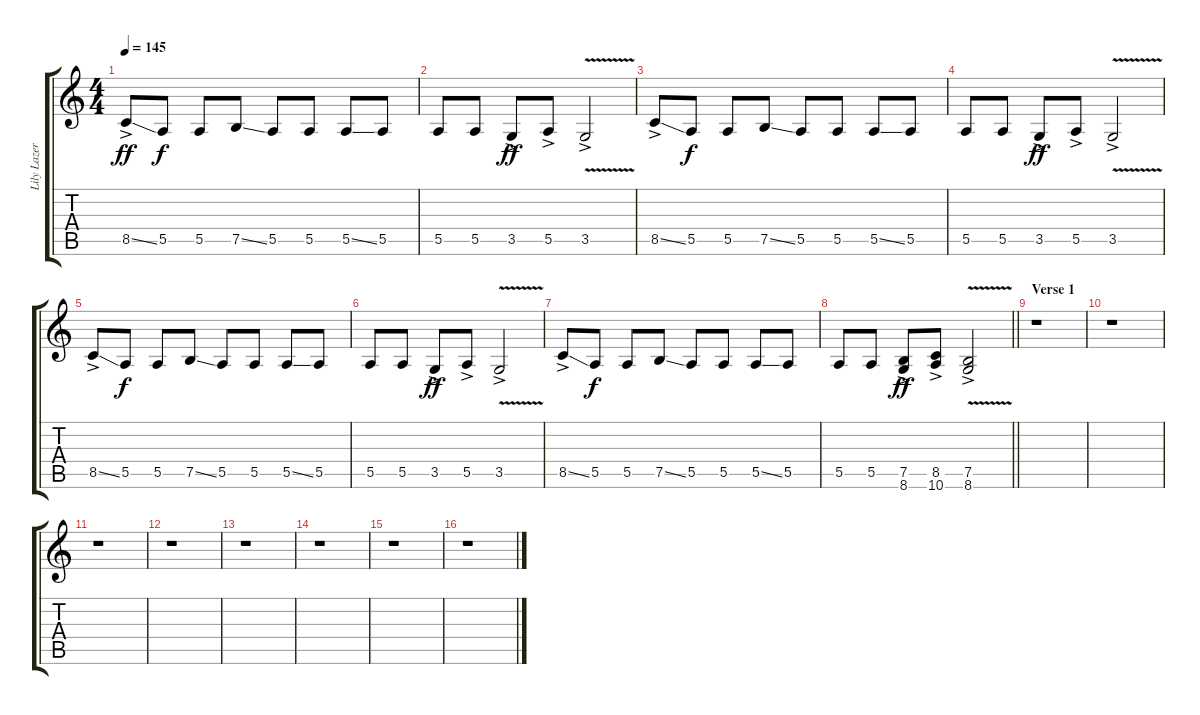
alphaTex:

\track ("Lily Lazer (Guitar)" "Lily Lazer") {instrument distortionguitar}
\staff {score tabs}
\tuning (B3 Gb3 D3 A2 E2 B1) {hide}
\ts (4 4)
\tempo 145
\clef g2
\ks c
8.5{ss ac}.8{dy ff} 5.5.8{dy f} 5.5.8 7.5{ss}.8 5.5.8 5.5.8 5.5{ss}.8 5.5.8 |
5.5.8 5.5.8 3.5{ac}.8{dy ff} 5.5{ac}.8 3.5{v ac}.2 |
8.5{ss ac}.8 5.5.8{dy f} 5.5.8 7.5{ss}.8 5.5.8 5.5.8 5.5{ss}.8 5.5.8 |
5.5.8 5.5.8 3.5{ac}.8{dy ff} 5.5{ac}.8 3.5{v ac}.2 |
8.5{ss ac}.8 5.5.8{dy f} 5.5.8 7.5{ss}.8 5.5.8 5.5.8 5.5{ss}.8 5.5.8 |
5.5.8 5.5.8 3.5{ac}.8{dy ff} 5.5{ac}.8 3.5{v ac}.2 |
8.5{ss ac}.8 5.5.8{dy f} 5.5.8 7.5{ss}.8 5.5.8 5.5.8 5.5{ss}.8 5.5.8 |
\barLineRight lightlight
5.5.8 5.5.8 (7.5{ac} 8.6).8{dy ff} (8.5{ac} 10.6).8 (7.5{v ac} 8.6).2 |
\section ("" "Verse 1")
r.1 |
r.1 |
r.1 |
r.1 |
r.1 |
r.1 |
r.1 |
r.1
